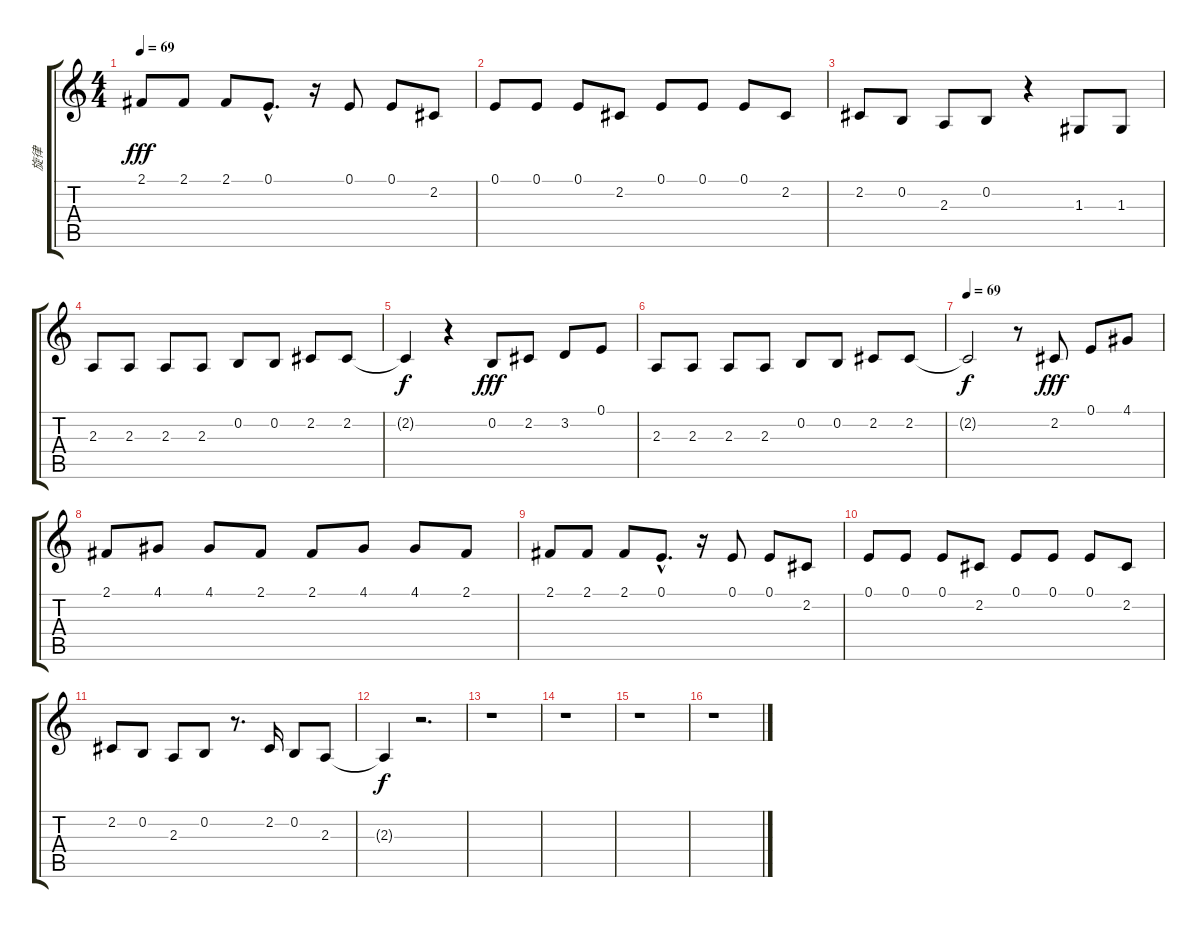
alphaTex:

\track ("旋律" "旋律") {instrument sopranosax}
\staff {score tabs}
\tuning (E4 B3 G3 D3 A2 E2) {hide}
\ts (4 4)
\tempo 69
\clef g2
\ks c
2.1.8{dy fff} 2.1.8 2.1.8 0.1{hac}.8{d} r.16 0.1.8 0.1.8 2.2.8 |
0.1.8 0.1.8 0.1.8 2.2.8 0.1.8 0.1.8 0.1.8 2.2.8 |
2.2.8 0.2.8 2.3.8 0.2.8 r.4 1.3.8 1.3.8 |
2.3.8 2.3.8 2.3.8 2.3.8 0.2.8 0.2.8 2.2.8 2.2.8 |
2.2{t}.4{dy f} r.4 0.2.8{dy fff} 2.2.8 3.2.8 0.1.8 |
2.3.8 2.3.8 2.3.8 2.3.8 0.2.8 0.2.8 2.2.8 2.2.8 |
\tempo 69
2.2{t}.2{dy f} r.8 2.2.8{dy fff} 0.1.8 4.1.8 |
2.1.8 4.1.8 4.1.8 2.1.8 2.1.8 4.1.8 4.1.8 2.1.8 |
2.1.8 2.1.8 2.1.8 0.1{hac}.8{d} r.16 0.1.8 0.1.8 2.2.8 |
0.1.8 0.1.8 0.1.8 2.2.8 0.1.8 0.1.8 0.1.8 2.2.8 |
2.2.8 0.2.8 2.3.8 0.2.8 r.8{d} 2.2.16 0.2.8 2.3.8 |
2.3{t}.4{dy f} r.2{d} |
r.1 |
r.1 |
r.1 |
r.1
